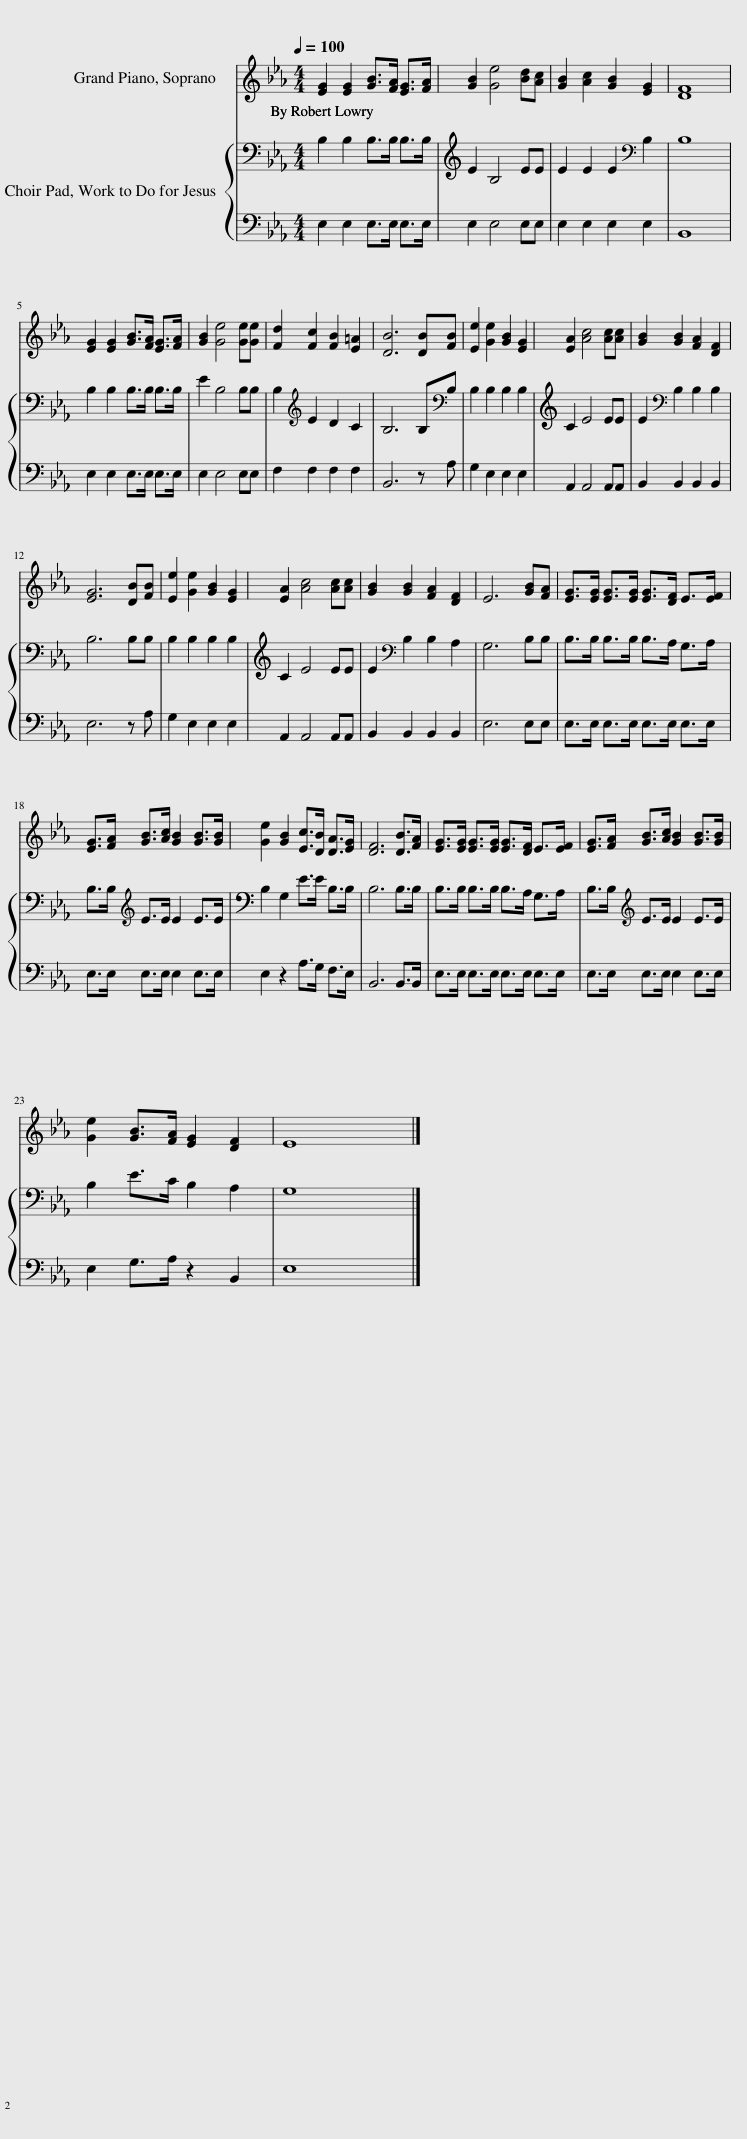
X:1
%%score 1 { 2 | 3 }
L:1/8
Q:1/4=100
M:4/4
I:linebreak $
K:Eb
V:1 treble
V:2 bass
V:3 bass
V:1
 [EG]2 [EG]2 [GB]>[FA] [EG]>[FA] | [GB]2 [Ge]4 [Bd][Ac] | [GB]2 [Ac]2 [GB]2 [EG]2 | [DF]8 |$ [EG]2 [EG]2 [GB]>[FA] [EG]>[FA] | %5
 [GB]2 [Ge]4 [Ge][Ge] | [Fd]2 [Fc]2 [FB]2 [E=A]2 | [DB]6 [DB][FB] | [Ee]2 [Ge]2 [GB]2 [EG]2 | [EA]2 [Ac]4 [Ac][Ac] | %10
 [GB]2 [GB]2 [FA]2 [DF]2 |$ [EG]6 [DB][FB] | [Ee]2 [Ge]2 [GB]2 [EG]2 | [EA]2 [Ac]4 [Ac][Ac] | [GB]2 [GB]2 [FA]2 [DF]2 | %15
 E6 [GB][FA] | [EG]>[EG] [EG]>[EG] [EG]>[DF] E>[EF] |$ [EG]>[FA] [GB]>[Ac] [GB]2 [GB]>[GB] | [Ge]2 [GB]2 [Ec]>[DB] [DA]>[EG] | [DF]6 [DB]>[FA] | %20
 [EG]>[EG] [EG]>[EG] [EG]>[DF] E>[EF] | [EG]>[FA] [GB]>[Ac] [GB]2 [GB]>[GB] |$ [Ge]2 [GB]>[FA] [EG]2 [DF]2 | E8 |] %24
V:2
 B,2 B,2 B,>B, B,>B, | E2 B,4 EE | E2 E2 E2[K:bass] B,2 | B,8 |$ B,2 B,2 B,>B, B,>B, | %5
 E2 B,4 B,B, | B,2[K:treble] E2 D2 C2 | B,6 B,[K:bass]B, | B,2 B,2 B,2 B,2 | C2 E4 EE | %10
 E2[K:bass] B,2 B,2 B,2 |$ B,6 B,B, | B,2 B,2 B,2 B,2 | C2 E4 EE | E2[K:bass] B,2 B,2 A,2 | %15
 G,6 B,B, | B,>B, B,>B, B,>A, G,>A, |$ B,>B,[K:treble] E>E E2 E>E | B,2 G,2 E>E B,>B, | B,6 B,>B, | %20
 B,>B, B,>B, B,>A, G,>A, | B,>B,[K:treble] E>E E2 E>E |$ B,2 E>C B,2 A,2 | G,8 |] %24
V:3
 E,2 E,2 E,>E, E,>E, | E,2 E,4 E,E, | E,2 E,2 E,2 E,2 | B,,8 |$ E,2 E,2 E,>E, E,>E, | %5
 E,2 E,4 E,E, | F,2 F,2 F,2 F,2 | B,,6 z A, | G,2 E,2 E,2 E,2 | A,,2 A,,4 A,,A,, | %10
 B,,2 B,,2 B,,2 B,,2 |$ E,6 z A, | G,2 E,2 E,2 E,2 | A,,2 A,,4 A,,A,, | B,,2 B,,2 B,,2 B,,2 | %15
 E,6 E,E, | E,>E, E,>E, E,>E, E,>E, |$ E,>E, E,>E, E,2 E,>E, | E,2 z2 A,>G, F,>E, | B,,6 B,,>B,, | %20
 E,>E, E,>E, E,>E, E,>E, | E,>E, E,>E, E,2 E,>E, |$ E,2 G,>A, z2 B,,2 | E,8 |] %24
